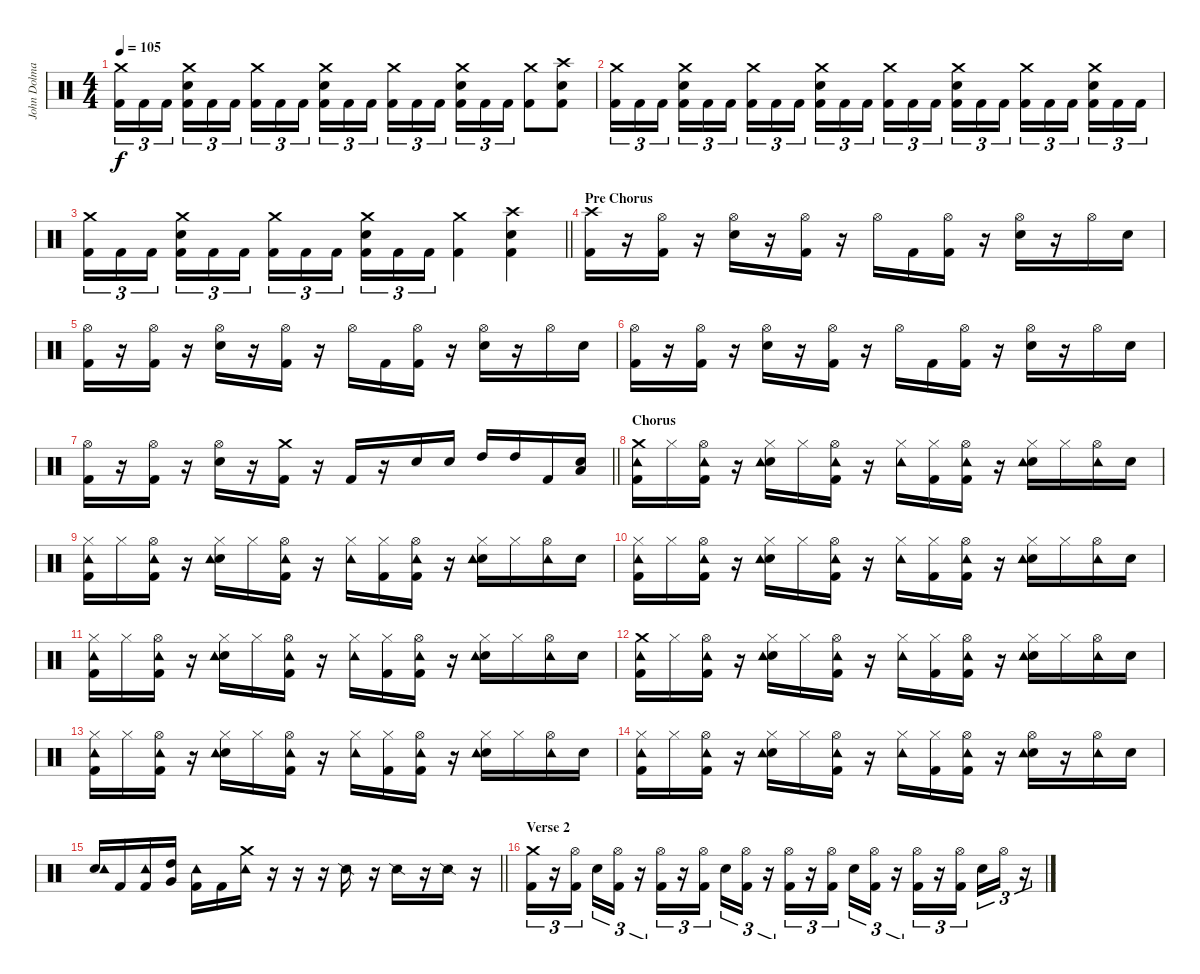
\track ("John Dolmayan" "John Dolma") {instrument percussion}
\staff {score}
\articulation defaults
\ts (4 4)
\tempo 105
\clef neutral
\ks c
("Crash medium (hit)" "Kick (hit) 2").16{tu (3 2) dy f} "Kick (hit) 2".16{tu (3 2)} "Kick (hit) 2".16{tu (3 2) beam splitsecondary} ("Crash medium (hit)" "Snare (hit) 2" "Kick (hit) 2").16{tu (3 2)} "Kick (hit) 2".16{tu (3 2)} "Kick (hit) 2".16{tu (3 2)} ("Crash medium (hit)" "Kick (hit) 2").16{tu (3 2)} "Kick (hit) 2".16{tu (3 2)} "Kick (hit) 2".16{tu (3 2) beam splitsecondary} ("Crash medium (hit)" "Snare (hit) 2" "Kick (hit) 2").16{tu (3 2)} "Kick (hit) 2".16{tu (3 2)} "Kick (hit) 2".16{tu (3 2)} ("Crash medium (hit)" "Kick (hit) 2").16{tu (3 2)} "Kick (hit) 2".16{tu (3 2)} "Kick (hit) 2".16{tu (3 2) beam splitsecondary} ("Crash medium (hit)" "Snare (hit) 2" "Kick (hit) 2").16{tu (3 2)} "Kick (hit) 2".16{tu (3 2)} "Kick (hit) 2".16{tu (3 2)} ("Crash medium (hit)" "Kick (hit) 2").8 ("Crash high (hit)" "Snare (hit) 2" "Kick (hit) 2").8 |
("Crash medium (hit)" "Kick (hit) 2").16{tu (3 2)} "Kick (hit) 2".16{tu (3 2)} "Kick (hit) 2".16{tu (3 2) beam splitsecondary} ("Crash medium (hit)" "Snare (hit) 2" "Kick (hit) 2").16{tu (3 2)} "Kick (hit) 2".16{tu (3 2)} "Kick (hit) 2".16{tu (3 2)} ("Crash medium (hit)" "Kick (hit) 2").16{tu (3 2)} "Kick (hit) 2".16{tu (3 2)} "Kick (hit) 2".16{tu (3 2) beam splitsecondary} ("Crash medium (hit)" "Snare (hit) 2" "Kick (hit) 2").16{tu (3 2)} "Kick (hit) 2".16{tu (3 2)} "Kick (hit) 2".16{tu (3 2)} ("Crash medium (hit)" "Kick (hit) 2").16{tu (3 2)} "Kick (hit) 2".16{tu (3 2)} "Kick (hit) 2".16{tu (3 2) beam splitsecondary} ("Crash medium (hit)" "Snare (hit) 2" "Kick (hit) 2").16{tu (3 2)} "Kick (hit) 2".16{tu (3 2)} "Kick (hit) 2".16{tu (3 2)} ("Crash medium (hit)" "Kick (hit) 2").16{tu (3 2)} "Kick (hit) 2".16{tu (3 2)} "Kick (hit) 2".16{tu (3 2) beam splitsecondary} ("Crash medium (hit)" "Snare (hit) 2" "Kick (hit) 2").16{tu (3 2)} "Kick (hit) 2".16{tu (3 2)} "Kick (hit) 2".16{tu (3 2)} |
\barLineRight lightlight
("Crash medium (hit)" "Kick (hit) 2").16{tu (3 2)} "Kick (hit) 2".16{tu (3 2)} "Kick (hit) 2".16{tu (3 2) beam splitsecondary} ("Crash medium (hit)" "Snare (hit) 2" "Kick (hit) 2").16{tu (3 2)} "Kick (hit) 2".16{tu (3 2)} "Kick (hit) 2".16{tu (3 2)} ("Crash medium (hit)" "Kick (hit) 2").16{tu (3 2)} "Kick (hit) 2".16{tu (3 2)} "Kick (hit) 2".16{tu (3 2) beam splitsecondary} ("Crash medium (hit)" "Snare (hit) 2" "Kick (hit) 2").16{tu (3 2)} "Kick (hit) 2".16{tu (3 2)} "Kick (hit) 2".16{tu (3 2)} ("Crash medium (hit)" "Kick (hit) 2").4 ("Crash high (hit)" "Snare (hit) 2" "Kick (hit) 2").4 |
\section ("" "Pre Chorus")
("Crash high (hit)" "Kick (hit) 2").16 r.16 ("Hi-Hat (open)" "Kick (hit) 2").16 r.16 ("Hi-Hat (open)" "Snare (hit) 2").16 r.16 ("Hi-Hat (open)" "Kick (hit) 2").16 r.16 "Hi-Hat (open)".16 "Kick (hit) 2".16 ("Hi-Hat (open)" "Kick (hit) 2").16 r.16 ("Hi-Hat (open)" "Snare (hit) 2").16 r.16 "Hi-Hat (open)".16 "Electric Snare (hit)".16 |
("Hi-Hat (open)" "Kick (hit) 2").16 r.16 ("Hi-Hat (open)" "Kick (hit) 2").16 r.16 ("Hi-Hat (open)" "Snare (hit) 2").16 r.16 ("Hi-Hat (open)" "Kick (hit) 2").16 r.16 "Hi-Hat (open)".16 "Kick (hit) 2".16 ("Hi-Hat (open)" "Kick (hit) 2").16 r.16 ("Hi-Hat (open)" "Snare (hit) 2").16 r.16 "Hi-Hat (open)".16 "Electric Snare (hit)".16 |
("Hi-Hat (open)" "Kick (hit) 2").16 r.16 ("Hi-Hat (open)" "Kick (hit) 2").16 r.16 ("Hi-Hat (open)" "Snare (hit) 2").16 r.16 ("Hi-Hat (open)" "Kick (hit) 2").16 r.16 "Hi-Hat (open)".16 "Kick (hit) 2".16 ("Hi-Hat (open)" "Kick (hit) 2").16 r.16 ("Hi-Hat (open)" "Snare (hit) 2").16 r.16 "Hi-Hat (open)".16 "Electric Snare (hit)".16 |
\barLineRight lightlight
("Hi-Hat (open)" "Kick (hit) 2").16 r.16 ("Hi-Hat (open)" "Kick (hit) 2").16 r.16 ("Hi-Hat (open)" "Snare (hit) 2").16 r.16 ("Crash medium (hit)" "Kick (hit) 2").16 r.16 "Kick (hit) 2".16 r.16 "Electric Snare (hit)".16 "Snare (hit) 2".16 "High Tom (hit)".16 "High Tom (hit)".16 "Kick (hit) 2".16 ("Snare (hit) 2" "Low Floor Tom (hit)").16 |
\section ("" "Chorus")
("Crash medium (hit)" "Tambourine (hit)" "Kick (hit) 2").16 "Hi-Hat (closed)".16 ("Hi-Hat (open)" "Tambourine (hit)" "Kick (hit) 2").16 r.16 ("Hi-Hat (closed)" "Snare (hit) 2" "Tambourine (hit)").16 "Hi-Hat (closed)".16 ("Hi-Hat (open)" "Tambourine (hit)" "Kick (hit) 2").16 r.16 ("Hi-Hat (closed)" "Tambourine (hit)").16 ("Hi-Hat (closed)" "Kick (hit) 2").16 ("Hi-Hat (open)" "Tambourine (hit)" "Kick (hit) 2").16 r.16 ("Hi-Hat (closed)" "Snare (hit) 2" "Tambourine (hit)").16 "Hi-Hat (closed)".16 ("Hi-Hat (open)" "Tambourine (hit)").16 "Snare (hit) 2".16 |
("Hi-Hat (closed)" "Tambourine (hit)" "Kick (hit) 2").16 "Hi-Hat (closed)".16 ("Hi-Hat (open)" "Tambourine (hit)" "Kick (hit) 2").16 r.16 ("Hi-Hat (closed)" "Snare (hit) 2" "Tambourine (hit)").16 "Hi-Hat (closed)".16 ("Hi-Hat (open)" "Tambourine (hit)" "Kick (hit) 2").16 r.16 ("Hi-Hat (closed)" "Tambourine (hit)").16 ("Hi-Hat (closed)" "Kick (hit) 2").16 ("Hi-Hat (open)" "Tambourine (hit)" "Kick (hit) 2").16 r.16 ("Hi-Hat (closed)" "Snare (hit) 2" "Tambourine (hit)").16 "Hi-Hat (closed)".16 ("Hi-Hat (open)" "Tambourine (hit)").16 "Snare (hit) 2".16 |
("Hi-Hat (closed)" "Tambourine (hit)" "Kick (hit) 2").16 "Hi-Hat (closed)".16 ("Hi-Hat (open)" "Tambourine (hit)" "Kick (hit) 2").16 r.16 ("Hi-Hat (closed)" "Snare (hit) 2" "Tambourine (hit)").16 "Hi-Hat (closed)".16 ("Hi-Hat (open)" "Tambourine (hit)" "Kick (hit) 2").16 r.16 ("Hi-Hat (closed)" "Tambourine (hit)").16 ("Hi-Hat (closed)" "Kick (hit) 2").16 ("Hi-Hat (open)" "Tambourine (hit)" "Kick (hit) 2").16 r.16 ("Hi-Hat (closed)" "Snare (hit) 2" "Tambourine (hit)").16 "Hi-Hat (closed)".16 ("Hi-Hat (open)" "Tambourine (hit)").16 "Snare (hit) 2".16 |
("Hi-Hat (closed)" "Tambourine (hit)" "Kick (hit) 2").16 "Hi-Hat (closed)".16 ("Hi-Hat (open)" "Tambourine (hit)" "Kick (hit) 2").16 r.16 ("Hi-Hat (closed)" "Snare (hit) 2" "Tambourine (hit)").16 "Hi-Hat (closed)".16 ("Hi-Hat (open)" "Tambourine (hit)" "Kick (hit) 2").16 r.16 ("Hi-Hat (closed)" "Tambourine (hit)").16 ("Hi-Hat (closed)" "Kick (hit) 2").16 ("Hi-Hat (open)" "Tambourine (hit)" "Kick (hit) 2").16 r.16 ("Hi-Hat (closed)" "Snare (hit) 2" "Tambourine (hit)").16 "Hi-Hat (closed)".16 ("Hi-Hat (open)" "Tambourine (hit)").16 "Snare (hit) 2".16 |
("Crash medium (hit)" "Tambourine (hit)" "Kick (hit) 2").16 "Hi-Hat (closed)".16 ("Hi-Hat (open)" "Tambourine (hit)" "Kick (hit) 2").16 r.16 ("Hi-Hat (closed)" "Snare (hit) 2" "Tambourine (hit)").16 "Hi-Hat (closed)".16 ("Hi-Hat (open)" "Tambourine (hit)" "Kick (hit) 2").16 r.16 ("Hi-Hat (closed)" "Tambourine (hit)").16 ("Hi-Hat (closed)" "Kick (hit) 2").16 ("Hi-Hat (open)" "Tambourine (hit)" "Kick (hit) 2").16 r.16 ("Hi-Hat (closed)" "Snare (hit) 2" "Tambourine (hit)").16 "Hi-Hat (closed)".16 ("Hi-Hat (open)" "Tambourine (hit)").16 "Snare (hit) 2".16 |
("Hi-Hat (closed)" "Tambourine (hit)" "Kick (hit) 2").16 "Hi-Hat (closed)".16 ("Hi-Hat (open)" "Tambourine (hit)" "Kick (hit) 2").16 r.16 ("Hi-Hat (closed)" "Snare (hit) 2" "Tambourine (hit)").16 "Hi-Hat (closed)".16 ("Hi-Hat (open)" "Tambourine (hit)" "Kick (hit) 2").16 r.16 ("Hi-Hat (closed)" "Tambourine (hit)").16 ("Hi-Hat (closed)" "Kick (hit) 2").16 ("Hi-Hat (open)" "Tambourine (hit)" "Kick (hit) 2").16 r.16 ("Hi-Hat (closed)" "Snare (hit) 2" "Tambourine (hit)").16 "Hi-Hat (closed)".16 ("Hi-Hat (open)" "Tambourine (hit)").16 "Snare (hit) 2".16 |
("Hi-Hat (closed)" "Tambourine (hit)" "Kick (hit) 2").16 "Hi-Hat (closed)".16 ("Hi-Hat (open)" "Tambourine (hit)" "Kick (hit) 2").16 r.16 ("Hi-Hat (closed)" "Snare (hit) 2" "Tambourine (hit)").16 "Hi-Hat (closed)".16 ("Hi-Hat (open)" "Tambourine (hit)" "Kick (hit) 2").16 r.16 ("Hi-Hat (closed)" "Tambourine (hit)").16 ("Hi-Hat (closed)" "Kick (hit) 2").16 ("Hi-Hat (open)" "Tambourine (hit)" "Kick (hit) 2").16 r.16 ("Hi-Hat (open)" "Snare (hit) 2" "Tambourine (hit)").16 r.16 ("Hi-Hat (open)" "Tambourine (hit)").16 "Snare (hit) 2".16 |
\barLineRight lightlight
("Electric Snare (hit)" "Tambourine (hit)").16 "Kick (hit) 2".16 ("Tambourine (hit)" "Kick (hit) 2").16 ("High Tom (hit)" "Very Low Tom (hit)").16 ("Tambourine (hit)" "Kick (hit) 2").16 "Kick (hit) 2".16 ("Crash medium (hit)" "Tambourine (hit)").16 r.16 r.16 r.16 "Snare (side stick) 2".16 r.16 "Snare (side stick) 2".16 r.16 "Snare (side stick) 2".16 r.16 |
\section ("" "Verse 2")
("Crash medium (hit)" "Kick (hit) 2").16{tu (3 2)} r.16{tu (3 2)} ("Hi-Hat (open)" "Kick (hit) 2").16{tu (3 2) beam splitsecondary} "Snare (hit) 2".16{tu (3 2)} ("Hi-Hat (open)" "Kick (hit) 2").16{tu (3 2)} r.16{tu (3 2)} ("Hi-Hat (open)" "Kick (hit) 2").16{tu (3 2)} r.16{tu (3 2)} ("Hi-Hat (open)" "Kick (hit) 2").16{tu (3 2) beam splitsecondary} "Snare (hit) 2".16{tu (3 2)} ("Hi-Hat (open)" "Kick (hit) 2").16{tu (3 2)} r.16{tu (3 2)} ("Hi-Hat (open)" "Kick (hit) 2").16{tu (3 2)} r.16{tu (3 2)} ("Hi-Hat (open)" "Kick (hit) 2").16{tu (3 2) beam splitsecondary} "Snare (hit) 2".16{tu (3 2)} ("Hi-Hat (open)" "Kick (hit) 2").16{tu (3 2)} r.16{tu (3 2)} ("Hi-Hat (open)" "Kick (hit) 2").16{tu (3 2)} r.16{tu (3 2)} ("Hi-Hat (open)" "Kick (hit) 2").16{tu (3 2) beam splitsecondary} "Snare (hit) 2".16{tu (3 2)} "Hi-Hat (open)".16{tu (3 2)} r.16{tu (3 2)}
